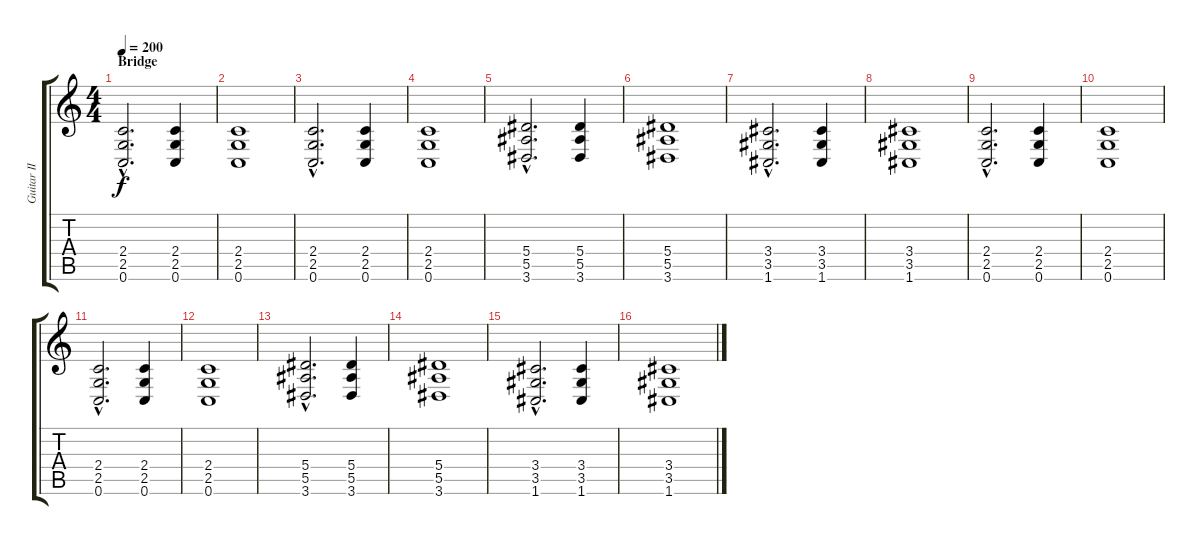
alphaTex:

\track ("Guitar II" "Guitar II") {instrument distortionguitar}
\staff {score tabs}
\tuning (C4 G3 Eb3 Bb2 F2 C2) {hide}
\ts (4 4)
\section ("" "Bridge")
\tempo 200
\clef g2
\ks c
(2.4{hac} 2.5{hac} 0.6{hac}).2{d dy f balance 8} (2.4 2.5 0.6).4 |
(2.4 2.5 0.6).1 |
(2.4{hac} 2.5{hac} 0.6{hac}).2{d} (2.4 2.5 0.6).4 |
(2.4 2.5 0.6).1 |
(5.4{hac} 5.5{hac} 3.6{hac}).2{d} (5.4 5.5 3.6).4 |
(5.4 5.5 3.6).1 |
(3.4{hac} 3.5{hac} 1.6{hac}).2{d} (3.4 3.5 1.6).4 |
(3.4 3.5 1.6).1 |
(2.4{hac} 2.5{hac} 0.6{hac}).2{d} (2.4 2.5 0.6).4 |
(2.4 2.5 0.6).1 |
(2.4{hac} 2.5{hac} 0.6{hac}).2{d} (2.4 2.5 0.6).4 |
(2.4 2.5 0.6).1 |
(5.4{hac} 5.5{hac} 3.6{hac}).2{d} (5.4 5.5 3.6).4 |
(5.4 5.5 3.6).1 |
(3.4{hac} 3.5{hac} 1.6{hac}).2{d} (3.4 3.5 1.6).4 |
(3.4 3.5 1.6).1
